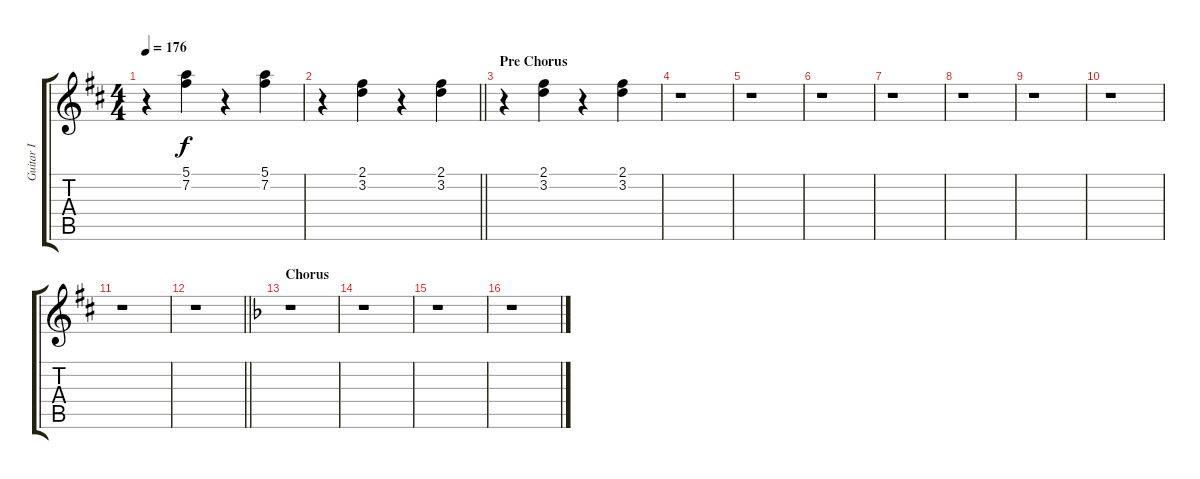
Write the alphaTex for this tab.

\track ("Guitar I" "Guitar I") {instrument distortionguitar}
\staff {score tabs}
\tuning (E4 B3 G3 D3 A2 E2) {hide}
\ts (4 4)
\tempo 176
\clef g2
\ks d
r.4{dy f} (5.1 7.2).4 r.4 (5.1 7.2).4 |
\barLineRight lightlight
r.4 (2.1 3.2).4 r.4 (2.1 3.2).4 |
\section ("" "Pre Chorus")
r.4 (2.1 3.2).4 r.4 (2.1 3.2).4 |
r.1 |
r.1 |
r.1 |
r.1 |
r.1 |
r.1 |
r.1 |
r.1 |
\barLineRight lightlight
r.1 |
\section ("" "Chorus")
\ks f
r.1 |
r.1 |
r.1 |
r.1
